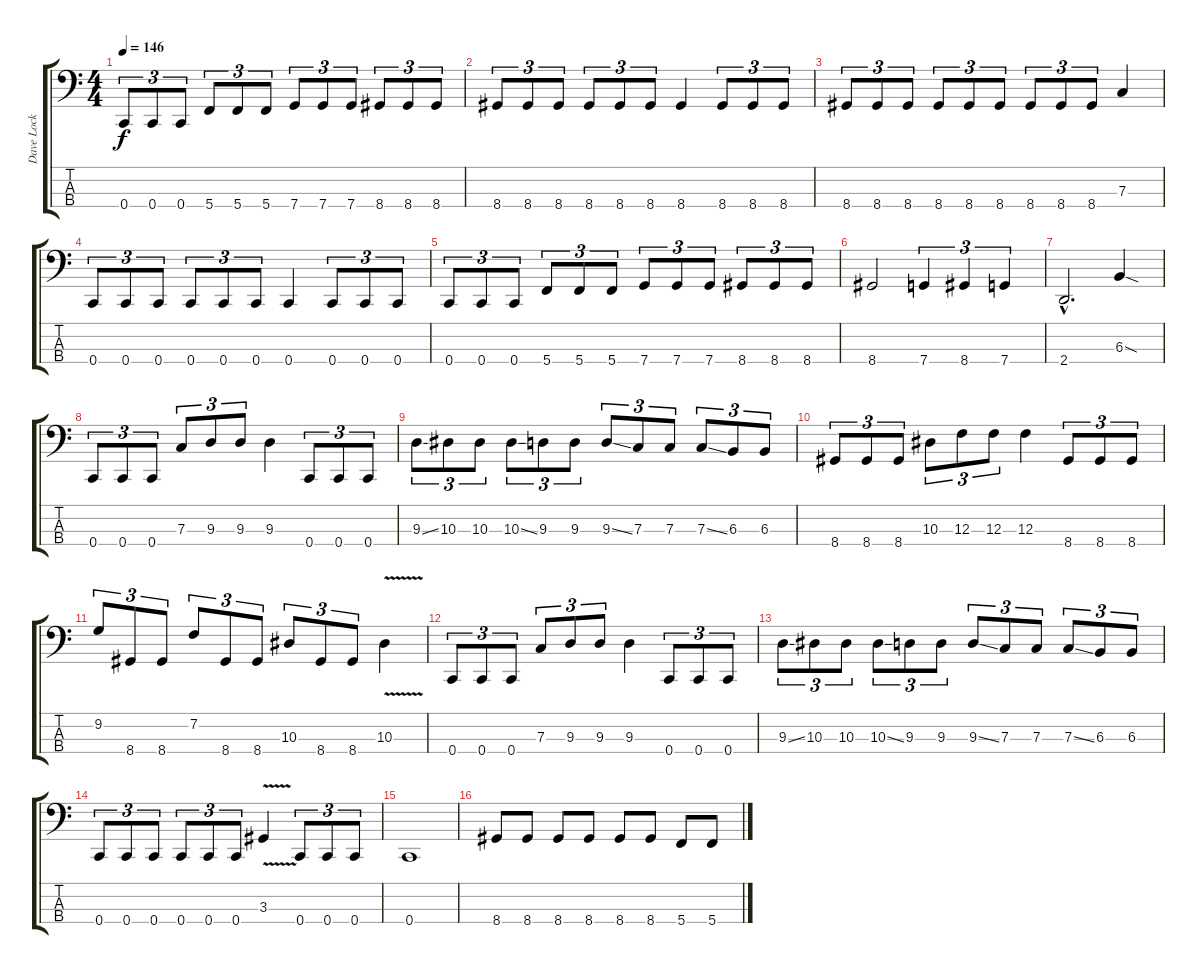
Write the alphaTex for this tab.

\track ("Dave Lock (Bass)" "Dave Lock ") {instrument electricbasspick}
\staff {score tabs}
\tuning (Eb2 Bb1 F1 C1) {hide}
\ts (4 4)
\tempo 146
\clef f4
\ks c
0.4.8{tu (3 2) dy f} 0.4.8{tu (3 2)} 0.4.8{tu (3 2)} 5.4.8{tu (3 2)} 5.4.8{tu (3 2)} 5.4.8{tu (3 2)} 7.4.8{tu (3 2)} 7.4.8{tu (3 2)} 7.4.8{tu (3 2)} 8.4.8{tu (3 2)} 8.4.8{tu (3 2)} 8.4.8{tu (3 2)} |
8.4.8{tu (3 2)} 8.4.8{tu (3 2)} 8.4.8{tu (3 2)} 8.4.8{tu (3 2)} 8.4.8{tu (3 2)} 8.4.8{tu (3 2)} 8.4.4 8.4.8{tu (3 2)} 8.4.8{tu (3 2)} 8.4.8{tu (3 2)} |
8.4.8{tu (3 2)} 8.4.8{tu (3 2)} 8.4.8{tu (3 2)} 8.4.8{tu (3 2)} 8.4.8{tu (3 2)} 8.4.8{tu (3 2)} 8.4.8{tu (3 2)} 8.4.8{tu (3 2)} 8.4.8{tu (3 2)} 7.3.4 |
0.4.8{tu (3 2)} 0.4.8{tu (3 2)} 0.4.8{tu (3 2)} 0.4.8{tu (3 2)} 0.4.8{tu (3 2)} 0.4.8{tu (3 2)} 0.4.4 0.4.8{tu (3 2)} 0.4.8{tu (3 2)} 0.4.8{tu (3 2)} |
0.4.8{tu (3 2)} 0.4.8{tu (3 2)} 0.4.8{tu (3 2)} 5.4.8{tu (3 2)} 5.4.8{tu (3 2)} 5.4.8{tu (3 2)} 7.4.8{tu (3 2)} 7.4.8{tu (3 2)} 7.4.8{tu (3 2)} 8.4.8{tu (3 2)} 8.4.8{tu (3 2)} 8.4.8{tu (3 2)} |
8.4.2 7.4.4{tu (3 2)} 8.4.4{tu (3 2)} 7.4.4{tu (3 2)} |
2.4{hac}.2{d} 6.3{sod}.4 |
0.4.8{tu (3 2)} 0.4.8{tu (3 2)} 0.4.8{tu (3 2)} 7.3.8{tu (3 2)} 9.3.8{tu (3 2)} 9.3.8{tu (3 2)} 9.3.4 0.4.8{tu (3 2)} 0.4.8{tu (3 2)} 0.4.8{tu (3 2)} |
9.3{ss}.8{tu (3 2)} 10.3.8{tu (3 2)} 10.3.8{tu (3 2)} 10.3{ss}.8{tu (3 2)} 9.3.8{tu (3 2)} 9.3.8{tu (3 2)} 9.3{ss}.8{tu (3 2)} 7.3.8{tu (3 2)} 7.3.8{tu (3 2)} 7.3{ss}.8{tu (3 2)} 6.3.8{tu (3 2)} 6.3.8{tu (3 2)} |
8.4.8{tu (3 2)} 8.4.8{tu (3 2)} 8.4.8{tu (3 2)} 10.3.8{tu (3 2)} 12.3.8{tu (3 2)} 12.3.8{tu (3 2)} 12.3.4 8.4.8{tu (3 2)} 8.4.8{tu (3 2)} 8.4.8{tu (3 2)} |
9.2.8{tu (3 2)} 8.4.8{tu (3 2)} 8.4.8{tu (3 2)} 7.2.8{tu (3 2)} 8.4.8{tu (3 2)} 8.4.8{tu (3 2)} 10.3.8{tu (3 2)} 8.4.8{tu (3 2)} 8.4.8{tu (3 2)} 10.3{v}.4 |
0.4.8{tu (3 2)} 0.4.8{tu (3 2)} 0.4.8{tu (3 2)} 7.3.8{tu (3 2)} 9.3.8{tu (3 2)} 9.3.8{tu (3 2)} 9.3.4 0.4.8{tu (3 2)} 0.4.8{tu (3 2)} 0.4.8{tu (3 2)} |
9.3{ss}.8{tu (3 2)} 10.3.8{tu (3 2)} 10.3.8{tu (3 2)} 10.3{ss}.8{tu (3 2)} 9.3.8{tu (3 2)} 9.3.8{tu (3 2)} 9.3{ss}.8{tu (3 2)} 7.3.8{tu (3 2)} 7.3.8{tu (3 2)} 7.3{ss}.8{tu (3 2)} 6.3.8{tu (3 2)} 6.3.8{tu (3 2)} |
0.4.8{tu (3 2)} 0.4.8{tu (3 2)} 0.4.8{tu (3 2)} 0.4.8{tu (3 2)} 0.4.8{tu (3 2)} 0.4.8{tu (3 2)} 3.3{v}.4 0.4.8{tu (3 2)} 0.4.8{tu (3 2)} 0.4.8{tu (3 2)} |
0.4.1 |
8.4.8 8.4.8 8.4.8 8.4.8 8.4.8 8.4.8 5.4.8 5.4.8
